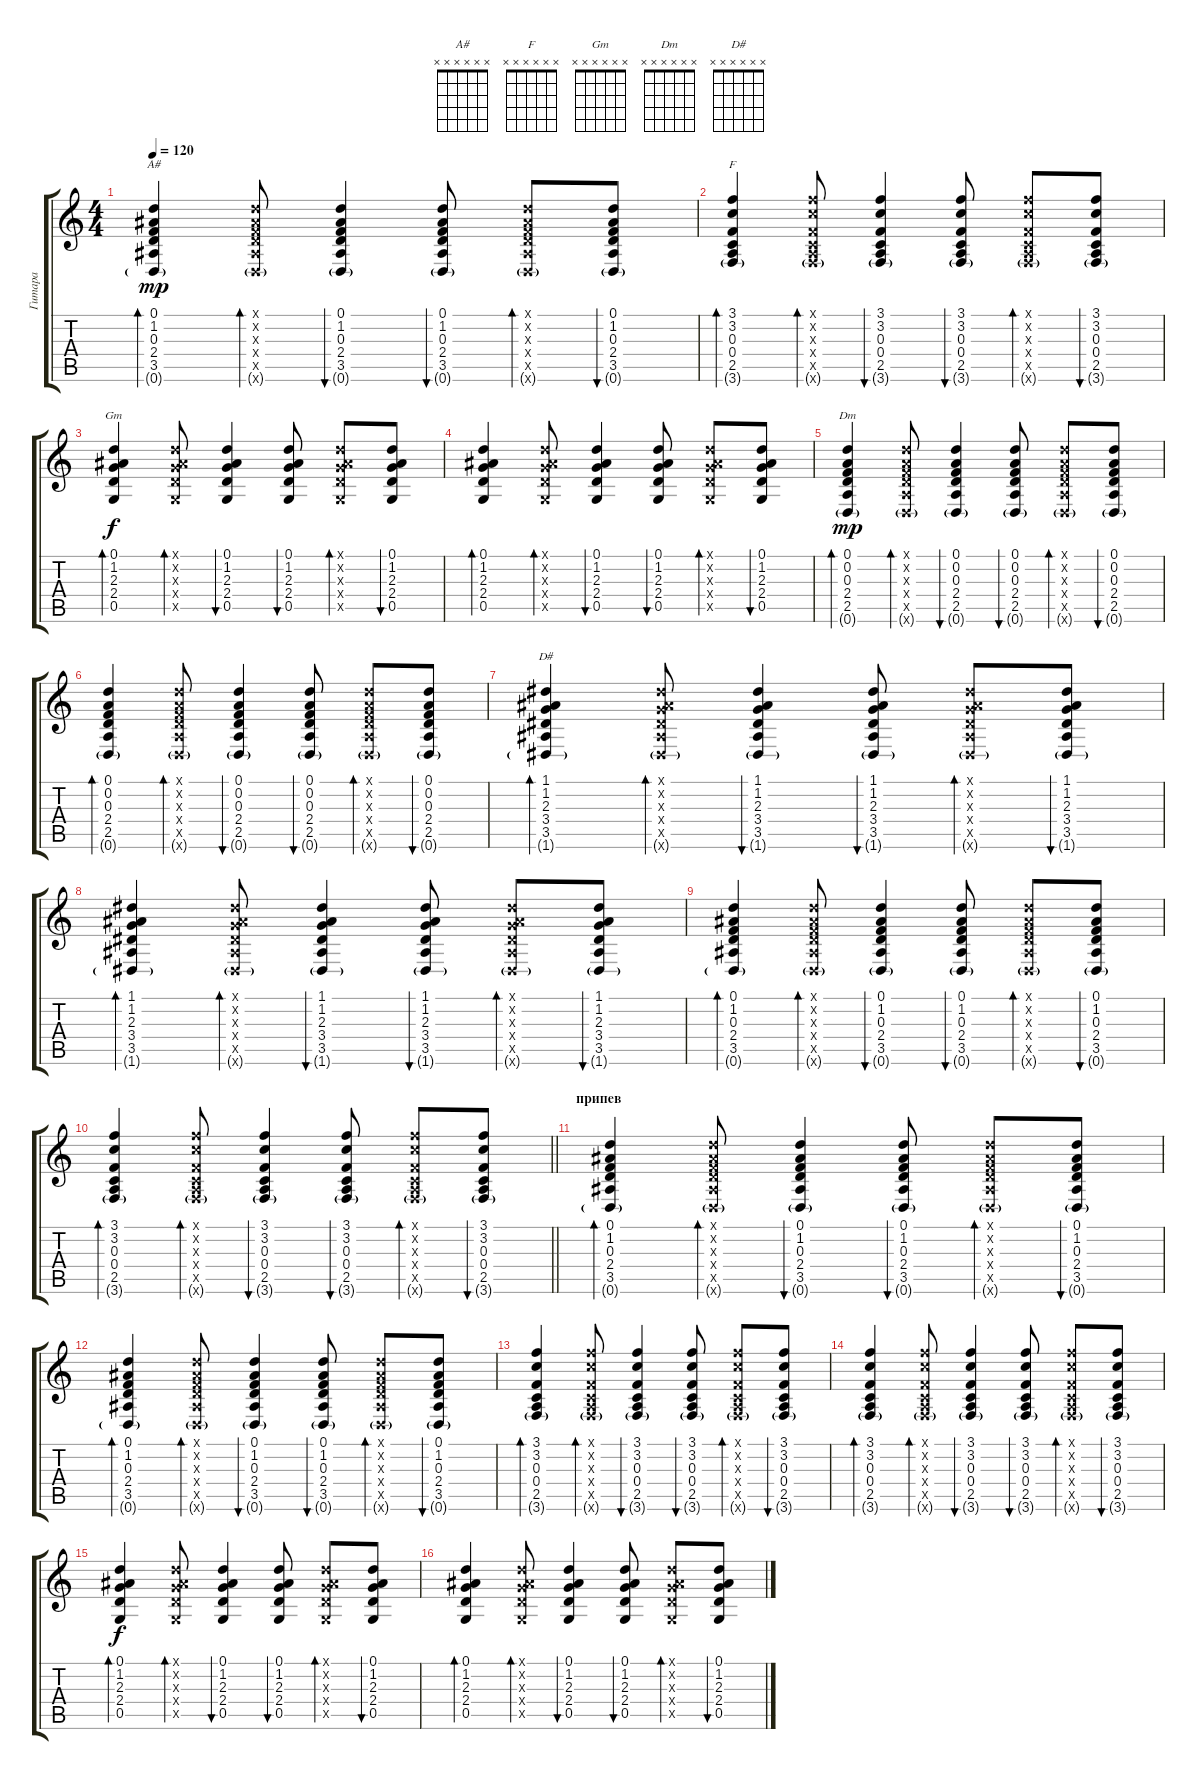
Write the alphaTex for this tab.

\track ("Гитара" "Гитара") {instrument acousticguitarsteel}
\staff {score tabs}
\tuning (D4 A3 F3 C3 G2 D2) {hide}
\chord ("A#" x x x x x x)
\chord ("F" x x x x x x)
\chord ("Gm" x x x x x x)
\chord ("Dm" x x x x x x)
\chord ("D#" x x x x x x)
\ts (4 4)
\tempo 120
\clef g2
\ks c
(0.1 1.2 0.3 2.4 3.5 0.6{g}).4{bd 30 ch "A#" dy mp} (0.1{x} 1.2{x} 0.3{x} 2.4{x} 3.5{x} 0.6{g x}).8{bd 60} (0.1 1.2 0.3 2.4 3.5 0.6{g}).4{bu 30} (0.1 1.2 0.3 2.4 3.5 0.6{g}).8{bu 30} (0.1{x} 1.2{x} 0.3{x} 2.4{x} 3.5{x} 0.6{g x}).8{bd 30} (0.1 1.2 0.3 2.4 3.5 0.6{g}).8{bu 30} |
(3.1 3.2 0.3 0.4 2.5 3.6{g}).4{bd 30 ch "F"} (3.1{x} 3.2{x} 0.3{x} 0.4{x} 2.5{x} 3.6{g x}).8{bd 60} (3.1 3.2 0.3 0.4 2.5 3.6{g}).4{bu 30} (3.1 3.2 0.3 0.4 2.5 3.6{g}).8{bu 30} (3.1{x} 3.2{x} 0.3{x} 0.4{x} 2.5{x} 3.6{g x}).8{bd 30} (3.1 3.2 0.3 0.4 2.5 3.6{g}).8{bu 30} |
(0.1 1.2 2.3 2.4 0.5).4{bd 30 ch "Gm" dy f} (0.1{x} 1.2{x} 2.3{x} 2.4{x} 0.5{x}).8{bd 60} (0.1 1.2 2.3 2.4 0.5).4{bu 30} (0.1 1.2 2.3 2.4 0.5).8{bu 30} (0.1{x} 1.2{x} 2.3{x} 2.4{x} 0.5{x}).8{bd 30} (0.1 1.2 2.3 2.4 0.5).8{bu 30} |
(0.1 1.2 2.3 2.4 0.5).4{bd 30} (0.1{x} 1.2{x} 2.3{x} 2.4{x} 0.5{x}).8{bd 60} (0.1 1.2 2.3 2.4 0.5).4{bu 30} (0.1 1.2 2.3 2.4 0.5).8{bu 30} (0.1{x} 1.2{x} 2.3{x} 2.4{x} 0.5{x}).8{bd 30} (0.1 1.2 2.3 2.4 0.5).8{bu 30} |
(0.1 0.2 0.3 2.4 2.5 0.6{g}).4{bd 30 ch "Dm" dy mp} (0.1{x} 0.2{x} 0.3{x} 2.4{x} 2.5{x} 0.6{g x}).8{bd 60} (0.1 0.2 0.3 2.4 2.5 0.6{g}).4{bu 30} (0.1 0.2 0.3 2.4 2.5 0.6{g}).8{bu 30} (0.1{x} 0.2{x} 0.3{x} 2.4{x} 2.5{x} 0.6{g x}).8{bd 30} (0.1 0.2 0.3 2.4 2.5 0.6{g}).8{bu 30} |
(0.1 0.2 0.3 2.4 2.5 0.6{g}).4{bd 60} (0.1{x} 0.2{x} 0.3{x} 2.4{x} 2.5{x} 0.6{g x}).8{bd 60} (0.1 0.2 0.3 2.4 2.5 0.6{g}).4{bu 30} (0.1 0.2 0.3 2.4 2.5 0.6{g}).8{bu 30} (0.1{x} 0.2{x} 0.3{x} 2.4{x} 2.5{x} 0.6{g x}).8{bd 30} (0.1 0.2 0.3 2.4 2.5 0.6{g}).8{bu 30} |
(1.1 1.2 2.3 3.4 3.5 1.6{g}).4{bd 30 ch "D#"} (1.1{x} 1.2{x} 2.3{x} 3.4{x} 3.5{x} 1.6{g x}).8{bd 60} (1.1 1.2 2.3 3.4 3.5 1.6{g}).4{bu 30} (1.1 1.2 2.3 3.4 3.5 1.6{g}).8{bu 30} (1.1{x} 1.2{x} 2.3{x} 3.4{x} 3.5{x} 1.6{g x}).8{bd 30} (1.1 1.2 2.3 3.4 3.5 1.6{g}).8{bu 30} |
(1.1 1.2 2.3 3.4 3.5 1.6{g}).4{bd 60} (1.1{x} 1.2{x} 2.3{x} 3.4{x} 3.5{x} 1.6{g x}).8{bd 60} (1.1 1.2 2.3 3.4 3.5 1.6{g}).4{bu 30} (1.1 1.2 2.3 3.4 3.5 1.6{g}).8{bu 30} (1.1{x} 1.2{x} 2.3{x} 3.4{x} 3.5{x} 1.6{g x}).8{bd 30} (1.1 1.2 2.3 3.4 3.5 1.6{g}).8{bu 30} |
(0.1 1.2 0.3 2.4 3.5 0.6{g}).4{bd 30} (0.1{x} 1.2{x} 0.3{x} 2.4{x} 3.5{x} 0.6{g x}).8{bd 60} (0.1 1.2 0.3 2.4 3.5 0.6{g}).4{bu 30} (0.1 1.2 0.3 2.4 3.5 0.6{g}).8{bu 30} (0.1{x} 1.2{x} 0.3{x} 2.4{x} 3.5{x} 0.6{g x}).8{bd 30} (0.1 1.2 0.3 2.4 3.5 0.6{g}).8{bu 30} |
\barLineRight lightlight
(3.1 3.2 0.3 0.4 2.5 3.6{g}).4{bd 30} (3.1{x} 3.2{x} 0.3{x} 0.4{x} 2.5{x} 3.6{g x}).8{bd 60} (3.1 3.2 0.3 0.4 2.5 3.6{g}).4{bu 30} (3.1 3.2 0.3 0.4 2.5 3.6{g}).8{bu 30} (3.1{x} 3.2{x} 0.3{x} 0.4{x} 2.5{x} 3.6{g x}).8{bd 30} (3.1 3.2 0.3 0.4 2.5 3.6{g}).8{bu 30} |
\section ("" "припев")
(0.1 1.2 0.3 2.4 3.5 0.6{g}).4{bd 30} (0.1{x} 1.2{x} 0.3{x} 2.4{x} 3.5{x} 0.6{g x}).8{bd 60} (0.1 1.2 0.3 2.4 3.5 0.6{g}).4{bu 30} (0.1 1.2 0.3 2.4 3.5 0.6{g}).8{bu 30} (0.1{x} 1.2{x} 0.3{x} 2.4{x} 3.5{x} 0.6{g x}).8{bd 30} (0.1 1.2 0.3 2.4 3.5 0.6{g}).8{bu 30} |
(0.1 1.2 0.3 2.4 3.5 0.6{g}).4{bd 30} (0.1{x} 1.2{x} 0.3{x} 2.4{x} 3.5{x} 0.6{g x}).8{bd 60} (0.1 1.2 0.3 2.4 3.5 0.6{g}).4{bu 30} (0.1 1.2 0.3 2.4 3.5 0.6{g}).8{bu 30} (0.1{x} 1.2{x} 0.3{x} 2.4{x} 3.5{x} 0.6{g x}).8{bd 30} (0.1 1.2 0.3 2.4 3.5 0.6{g}).8{bu 30} |
(3.1 3.2 0.3 0.4 2.5 3.6{g}).4{bd 30} (3.1{x} 3.2{x} 0.3{x} 0.4{x} 2.5{x} 3.6{g x}).8{bd 60} (3.1 3.2 0.3 0.4 2.5 3.6{g}).4{bu 30} (3.1 3.2 0.3 0.4 2.5 3.6{g}).8{bu 30} (3.1{x} 3.2{x} 0.3{x} 0.4{x} 2.5{x} 3.6{g x}).8{bd 30} (3.1 3.2 0.3 0.4 2.5 3.6{g}).8{bu 30} |
(3.1 3.2 0.3 0.4 2.5 3.6{g}).4{bd 30} (3.1{x} 3.2{x} 0.3{x} 0.4{x} 2.5{x} 3.6{g x}).8{bd 60} (3.1 3.2 0.3 0.4 2.5 3.6{g}).4{bu 30} (3.1 3.2 0.3 0.4 2.5 3.6{g}).8{bu 30} (3.1{x} 3.2{x} 0.3{x} 0.4{x} 2.5{x} 3.6{g x}).8{bd 30} (3.1 3.2 0.3 0.4 2.5 3.6{g}).8{bu 30} |
(0.1 1.2 2.3 2.4 0.5).4{bd 30 dy f} (0.1{x} 1.2{x} 2.3{x} 2.4{x} 0.5{x}).8{bd 60} (0.1 1.2 2.3 2.4 0.5).4{bu 30} (0.1 1.2 2.3 2.4 0.5).8{bu 30} (0.1{x} 1.2{x} 2.3{x} 2.4{x} 0.5{x}).8{bd 30} (0.1 1.2 2.3 2.4 0.5).8{bu 30} |
(0.1 1.2 2.3 2.4 0.5).4{bd 30} (0.1{x} 1.2{x} 2.3{x} 2.4{x} 0.5{x}).8{bd 60} (0.1 1.2 2.3 2.4 0.5).4{bu 30} (0.1 1.2 2.3 2.4 0.5).8{bu 30} (0.1{x} 1.2{x} 2.3{x} 2.4{x} 0.5{x}).8{bd 30} (0.1 1.2 2.3 2.4 0.5).8{bu 30}
